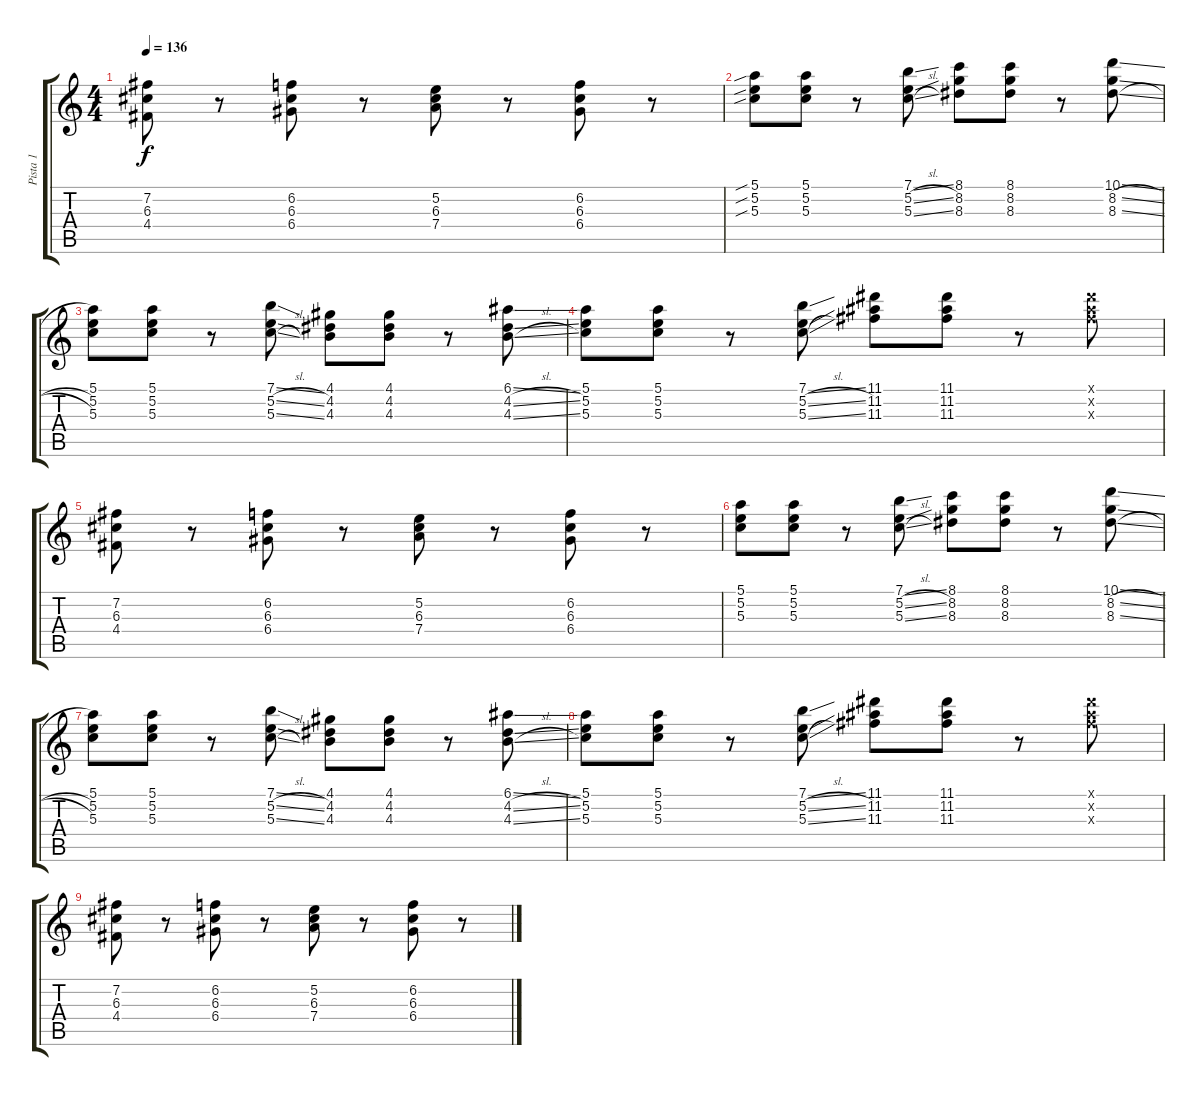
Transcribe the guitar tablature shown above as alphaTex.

\track ("Pista 1" "Pista 1") {instrument electricguitarclean}
\staff {score tabs}
\tuning (E4 B3 G3 D3 A2 E2) {hide}
\ts (4 4)
\tempo 136
\clef g2
\ks c
(7.2 6.3 4.4).8{dy f} r.8 (6.2 6.3 6.4).8 r.8 (5.2 6.3 7.4).8 r.8 (6.2 6.3 6.4).8 r.8 |
(5.1{sib} 5.2{sib} 5.3{sib}).8{instrument electricguitarclean} (5.1 5.2 5.3).8 r.8 (7.1{ss} 5.2{sl} 5.3{sl}).8 (8.1 8.2 8.3).8 (8.1 8.2 8.3).8 r.8 (10.1{ss} 8.2{sl} 8.3{sl}).8 |
(5.1 5.2 5.3).8 (5.1 5.2 5.3).8 r.8 (7.1{ss} 5.2{sl} 5.3{sl}).8 (4.1 4.2 4.3).8 (4.1 4.2 4.3).8 r.8 (6.1{ss} 4.2{sl} 4.3{sl}).8 |
(5.1 5.2 5.3).8 (5.1 5.2 5.3).8 r.8 (7.1{ss} 5.2{sl} 5.3{sl}).8 (11.1 11.2 11.3).8 (11.1 11.2 11.3).8 r.8 (11.1{x} 11.2{x} 11.3{x}).8 |
(7.2 6.3 4.4).8 r.8 (6.2 6.3 6.4).8 r.8 (5.2 6.3 7.4).8 r.8 (6.2 6.3 6.4).8 r.8 |
(5.1 5.2 5.3).8{volume 0} (5.1 5.2 5.3).8 r.8 (7.1{ss} 5.2{sl} 5.3{sl}).8 (8.1 8.2 8.3).8 (8.1 8.2 8.3).8 r.8 (10.1{ss} 8.2{sl} 8.3{sl}).8 |
(5.1 5.2 5.3).8 (5.1 5.2 5.3).8 r.8 (7.1{ss} 5.2{sl} 5.3{sl}).8 (4.1 4.2 4.3).8 (4.1 4.2 4.3).8 r.8 (6.1{ss} 4.2{sl} 4.3{sl}).8 |
(5.1 5.2 5.3).8 (5.1 5.2 5.3).8 r.8 (7.1{ss} 5.2{sl} 5.3{sl}).8 (11.1 11.2 11.3).8 (11.1 11.2 11.3).8 r.8 (11.1{x} 11.2{x} 11.3{x}).8 |
(7.2 6.3 4.4).8 r.8 (6.2 6.3 6.4).8 r.8 (5.2 6.3 7.4).8 r.8 (6.2 6.3 6.4).8 r.8
